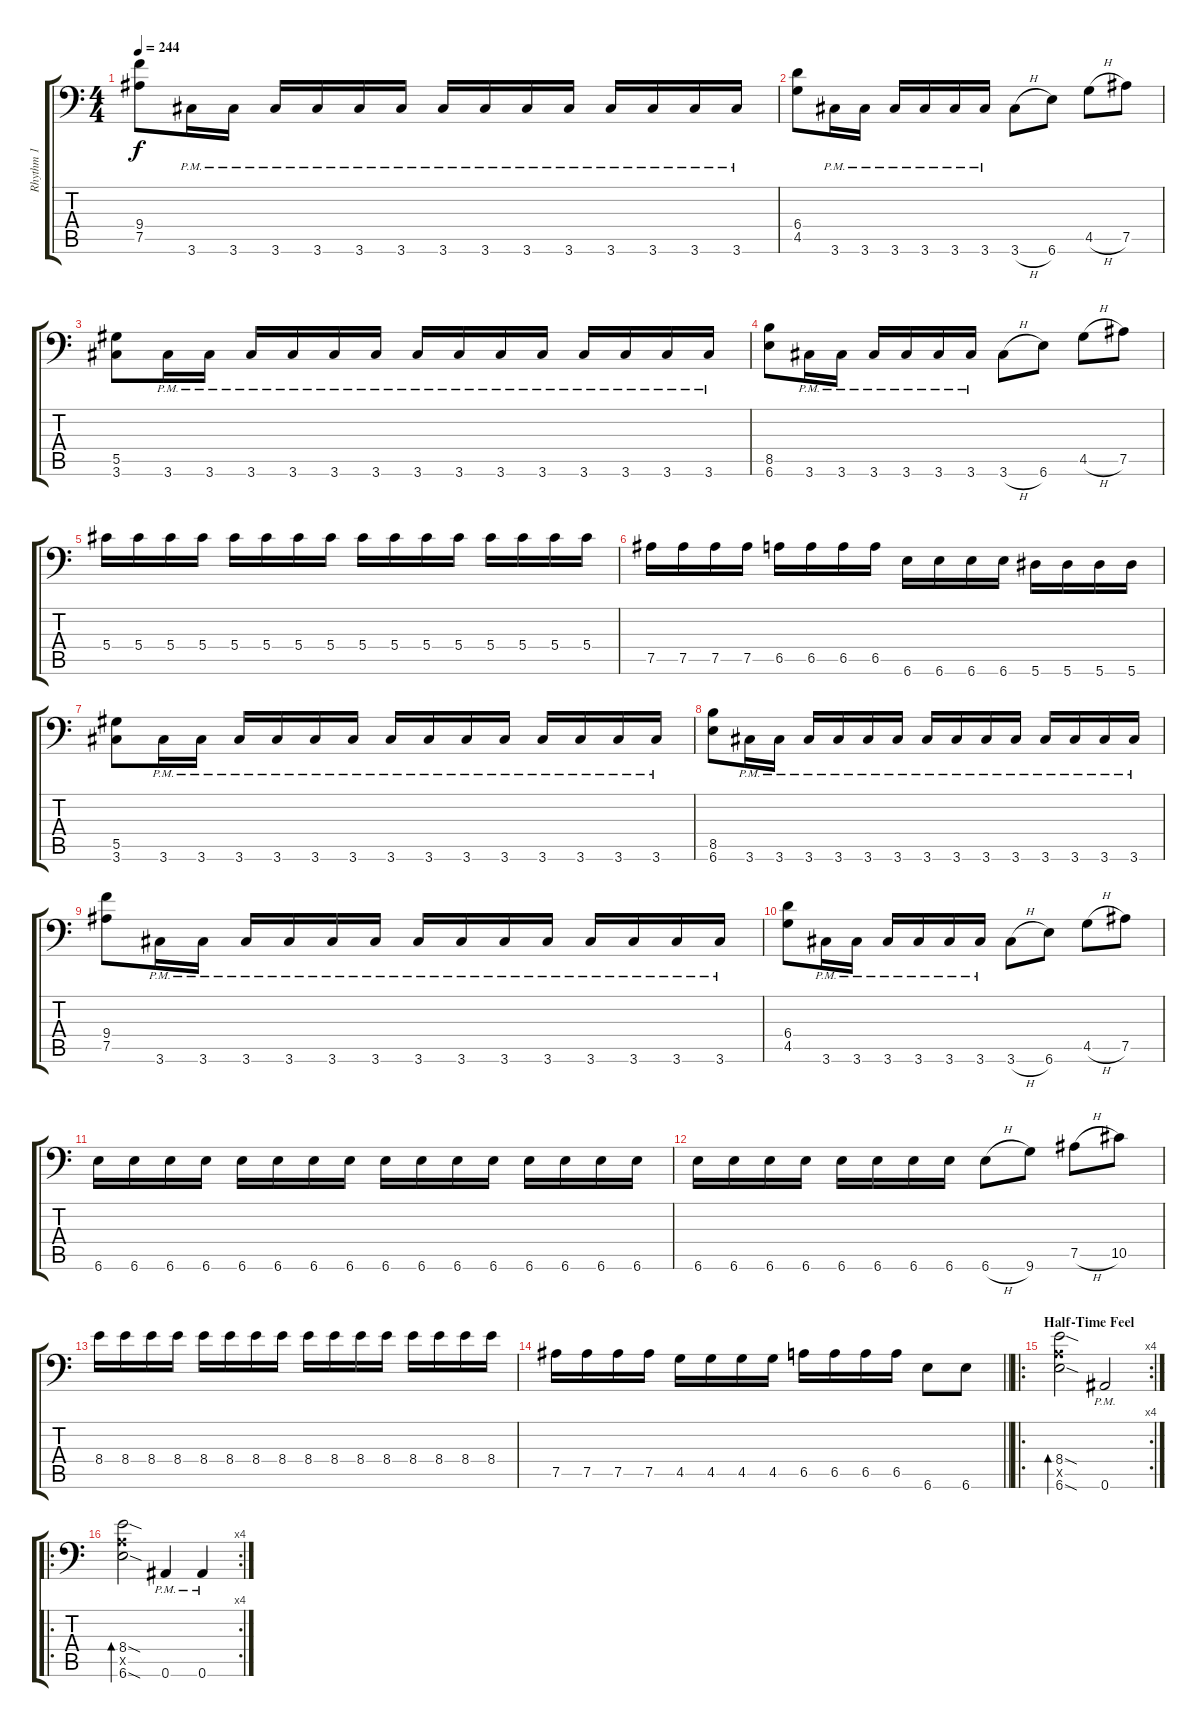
\track ("Rhythm 1" "Rhythm 1") {instrument distortionguitar}
\staff {score tabs}
\tuning (Bb3 F3 Db3 Ab2 Eb2 Bb1) {hide}
\ts (4 4)
\tempo 244
\clef f4
\ks c
(9.4 7.5).8{dy f} 3.6{pm}.16 3.6{pm}.16 3.6{pm}.16 3.6{pm}.16 3.6{pm}.16 3.6{pm}.16 3.6{pm}.16 3.6{pm}.16 3.6{pm}.16 3.6{pm}.16 3.6{pm}.16 3.6{pm}.16 3.6{pm}.16 3.6{pm}.16 |
(6.4 4.5).8 3.6{pm}.16 3.6{pm}.16 3.6{pm}.16 3.6{pm}.16 3.6{pm}.16 3.6{pm}.16 3.6{h}.8 6.6.8 4.5{h}.8 7.5.8 |
(5.5 3.6).8 3.6{pm}.16 3.6{pm}.16 3.6{pm}.16 3.6{pm}.16 3.6{pm}.16 3.6{pm}.16 3.6{pm}.16 3.6{pm}.16 3.6{pm}.16 3.6{pm}.16 3.6{pm}.16 3.6{pm}.16 3.6{pm}.16 3.6{pm}.16 |
(8.5 6.6).8 3.6{pm}.16 3.6{pm}.16 3.6{pm}.16 3.6{pm}.16 3.6{pm}.16 3.6{pm}.16 3.6{h}.8 6.6.8 4.5{h}.8 7.5.8 |
5.4.16 5.4.16 5.4.16 5.4.16 5.4.16 5.4.16 5.4.16 5.4.16 5.4.16 5.4.16 5.4.16 5.4.16 5.4.16 5.4.16 5.4.16 5.4.16 |
7.5.16 7.5.16 7.5.16 7.5.16 6.5.16 6.5.16 6.5.16 6.5.16 6.6.16 6.6.16 6.6.16 6.6.16 5.6.16 5.6.16 5.6.16 5.6.16 |
(5.5 3.6).8 3.6{pm}.16 3.6{pm}.16 3.6{pm}.16 3.6{pm}.16 3.6{pm}.16 3.6{pm}.16 3.6{pm}.16 3.6{pm}.16 3.6{pm}.16 3.6{pm}.16 3.6{pm}.16 3.6{pm}.16 3.6{pm}.16 3.6{pm}.16 |
(8.5 6.6).8 3.6{pm}.16 3.6{pm}.16 3.6{pm}.16 3.6{pm}.16 3.6{pm}.16 3.6{pm}.16 3.6{pm}.16 3.6{pm}.16 3.6{pm}.16 3.6{pm}.16 3.6{pm}.16 3.6{pm}.16 3.6{pm}.16 3.6{pm}.16 |
(9.4 7.5).8 3.6{pm}.16 3.6{pm}.16 3.6{pm}.16 3.6{pm}.16 3.6{pm}.16 3.6{pm}.16 3.6{pm}.16 3.6{pm}.16 3.6{pm}.16 3.6{pm}.16 3.6{pm}.16 3.6{pm}.16 3.6{pm}.16 3.6{pm}.16 |
(6.4 4.5).8 3.6{pm}.16 3.6{pm}.16 3.6{pm}.16 3.6{pm}.16 3.6{pm}.16 3.6{pm}.16 3.6{h}.8 6.6.8 4.5{h}.8 7.5.8 |
6.6.16 6.6.16 6.6.16 6.6.16 6.6.16 6.6.16 6.6.16 6.6.16 6.6.16 6.6.16 6.6.16 6.6.16 6.6.16 6.6.16 6.6.16 6.6.16 |
6.6.16 6.6.16 6.6.16 6.6.16 6.6.16 6.6.16 6.6.16 6.6.16 6.6{h}.8 9.6.8 7.5{h}.8 10.5.8 |
8.4.16 8.4.16 8.4.16 8.4.16 8.4.16 8.4.16 8.4.16 8.4.16 8.4.16 8.4.16 8.4.16 8.4.16 8.4.16 8.4.16 8.4.16 8.4.16 |
\barLineRight lightlight
7.5.16 7.5.16 7.5.16 7.5.16 4.5.16 4.5.16 4.5.16 4.5.16 6.5.16 6.5.16 6.5.16 6.5.16 6.6.8 6.6.8 |
\ro
\rc 4
\section ("" "Half-Time Feel")
(8.4{sod} 6.5{x} 6.6{sod}).2{bd 60} 0.6{pm}.2 |
\ro
\rc 4
(8.4{sod} 6.5{x} 6.6{sod}).2{bd 60} 0.6{pm}.4 0.6{pm}.4
